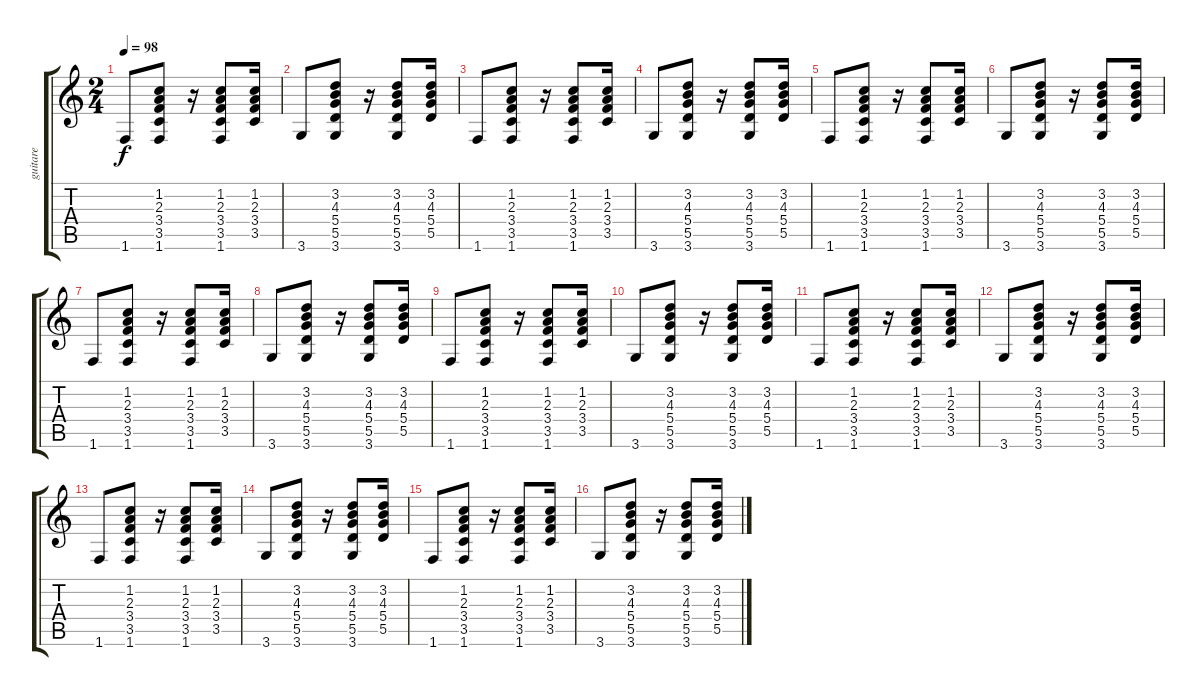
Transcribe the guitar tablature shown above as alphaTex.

\track ("guitare" "guitare") {instrument acousticguitarsteel}
\staff {score tabs}
\tuning (E4 B3 G3 D3 A2 E2) {hide}
\ts (2 4)
\tempo 98
\clef g2
\ks c
1.6.8{dy f} (1.2 2.3 3.4 3.5 1.6).8 r.16 (1.2 2.3 3.4 3.5 1.6).8 (1.2 2.3 3.4 3.5).16 |
3.6.8 (3.2 4.3 5.4 5.5 3.6).8 r.16 (3.2 4.3 5.4 5.5 3.6).8 (3.2 4.3 5.4 5.5).16 |
1.6.8 (1.2 2.3 3.4 3.5 1.6).8 r.16 (1.2 2.3 3.4 3.5 1.6).8 (1.2 2.3 3.4 3.5).16 |
3.6.8 (3.2 4.3 5.4 5.5 3.6).8 r.16 (3.2 4.3 5.4 5.5 3.6).8 (3.2 4.3 5.4 5.5).16 |
1.6.8 (1.2 2.3 3.4 3.5 1.6).8 r.16 (1.2 2.3 3.4 3.5 1.6).8 (1.2 2.3 3.4 3.5).16 |
3.6.8 (3.2 4.3 5.4 5.5 3.6).8 r.16 (3.2 4.3 5.4 5.5 3.6).8 (3.2 4.3 5.4 5.5).16 |
1.6.8 (1.2 2.3 3.4 3.5 1.6).8 r.16 (1.2 2.3 3.4 3.5 1.6).8 (1.2 2.3 3.4 3.5).16 |
3.6.8 (3.2 4.3 5.4 5.5 3.6).8 r.16 (3.2 4.3 5.4 5.5 3.6).8 (3.2 4.3 5.4 5.5).16 |
1.6.8 (1.2 2.3 3.4 3.5 1.6).8 r.16 (1.2 2.3 3.4 3.5 1.6).8 (1.2 2.3 3.4 3.5).16 |
3.6.8 (3.2 4.3 5.4 5.5 3.6).8 r.16 (3.2 4.3 5.4 5.5 3.6).8 (3.2 4.3 5.4 5.5).16 |
1.6.8 (1.2 2.3 3.4 3.5 1.6).8 r.16 (1.2 2.3 3.4 3.5 1.6).8 (1.2 2.3 3.4 3.5).16 |
3.6.8 (3.2 4.3 5.4 5.5 3.6).8 r.16 (3.2 4.3 5.4 5.5 3.6).8 (3.2 4.3 5.4 5.5).16 |
1.6.8 (1.2 2.3 3.4 3.5 1.6).8 r.16 (1.2 2.3 3.4 3.5 1.6).8 (1.2 2.3 3.4 3.5).16 |
3.6.8 (3.2 4.3 5.4 5.5 3.6).8 r.16 (3.2 4.3 5.4 5.5 3.6).8 (3.2 4.3 5.4 5.5).16 |
1.6.8 (1.2 2.3 3.4 3.5 1.6).8 r.16 (1.2 2.3 3.4 3.5 1.6).8 (1.2 2.3 3.4 3.5).16 |
3.6.8 (3.2 4.3 5.4 5.5 3.6).8 r.16 (3.2 4.3 5.4 5.5 3.6).8 (3.2 4.3 5.4 5.5).16
